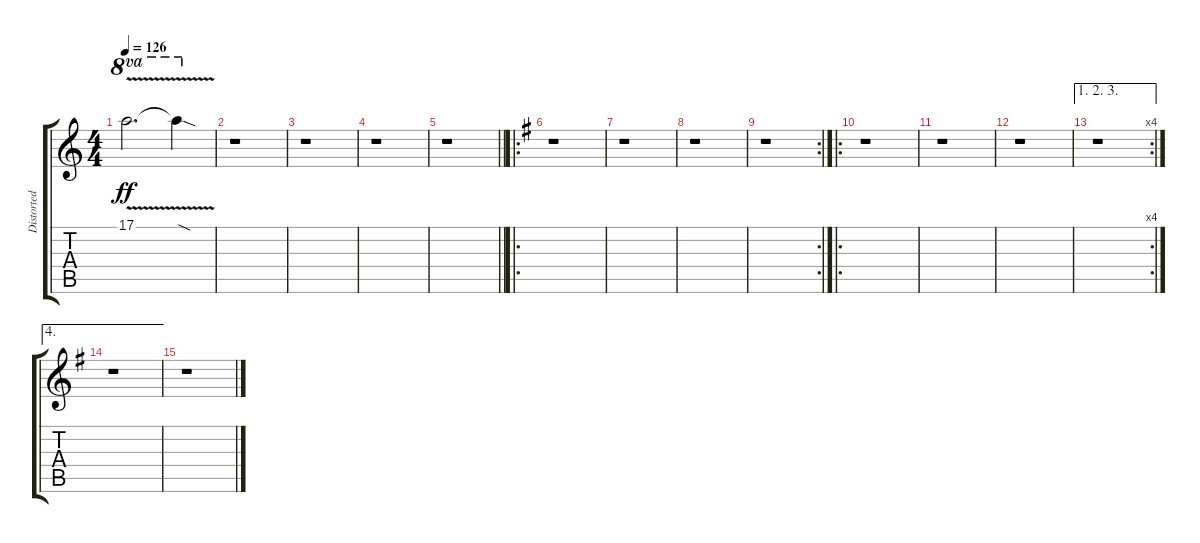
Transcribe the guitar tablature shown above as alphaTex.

\track ("Distorted Guitar - Lead" "Distorted ") {instrument distortionguitar}
\staff {score tabs}
\tuning (E4 B3 G3 D3 A2 E2) {hide}
\ts (4 4)
\tempo 126
\clef g2
\ks c
17.1{v}.2{d ot 8va dy ff} 17.1{sod t}.4{ot 8va} |
r.1 |
r.1 |
r.1 |
\barLineRight lightlight
r.1 |
\ro
\ks g
r.1 |
r.1 |
r.1 |
\rc 2
r.1 |
\ro
r.1 |
r.1 |
r.1 |
\ae (1 2 3)
\rc 4
r.1 |
\ae 4
r.1 |
r.1
